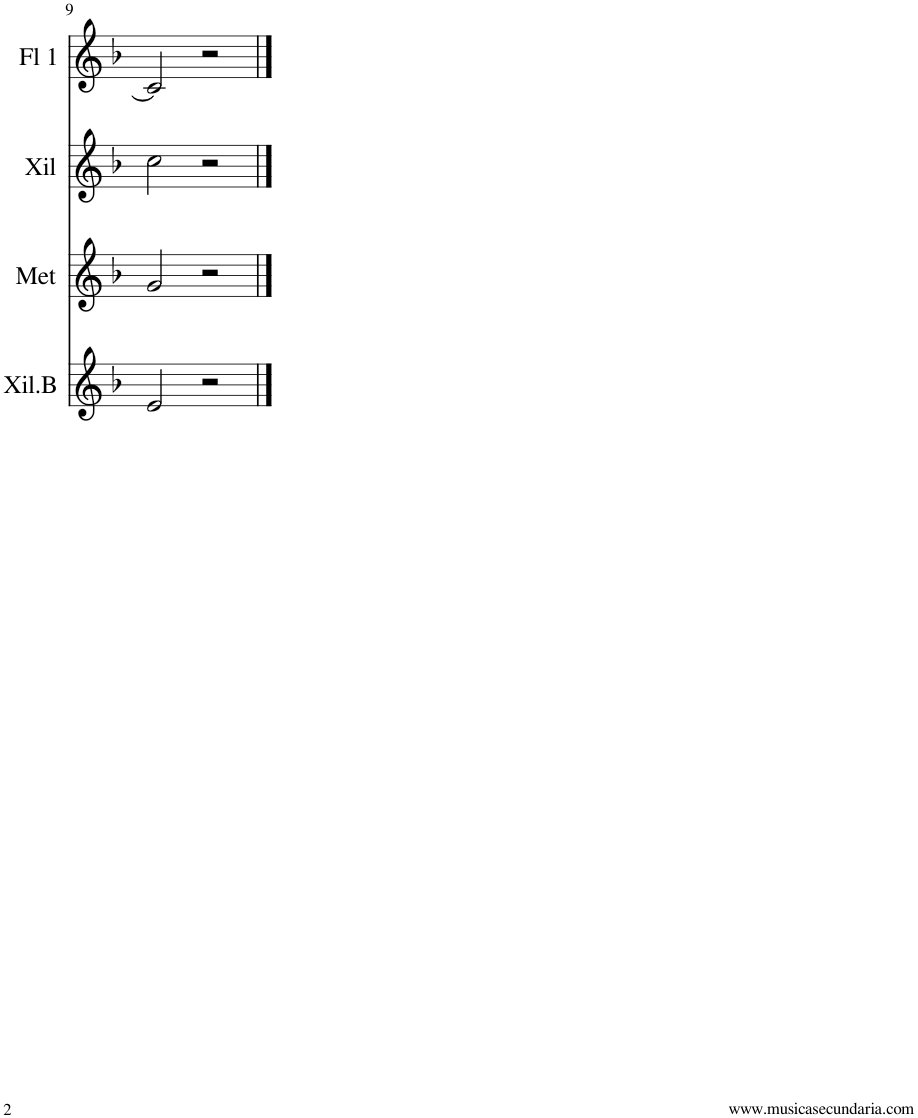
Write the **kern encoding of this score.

**kern	**kern	**kern	**kern
*part4	*part3	*part2	*part1
*staff4	*staff3	*staff2	*staff1
*I"Xil.Bajo	*I"Metalófono	*I"Xilófono	*I"Flauta 1
*I'Xil.B	*I'Met	*I'Xil	*I'Fl 1
!!LO:PB:g=z
*clefG2	*clefG2	*clefG2	*clefG2
*k[b-]	*k[b-]	*k[b-]	*k[b-]
*M4/4	*M4/4	*M4/4	*M4/4
=9	=9	=9	=9
2e/	2g/	2cc\	2c/]
2r	2r	2r	2r
==	==	==	==
*-	*-	*-	*-
